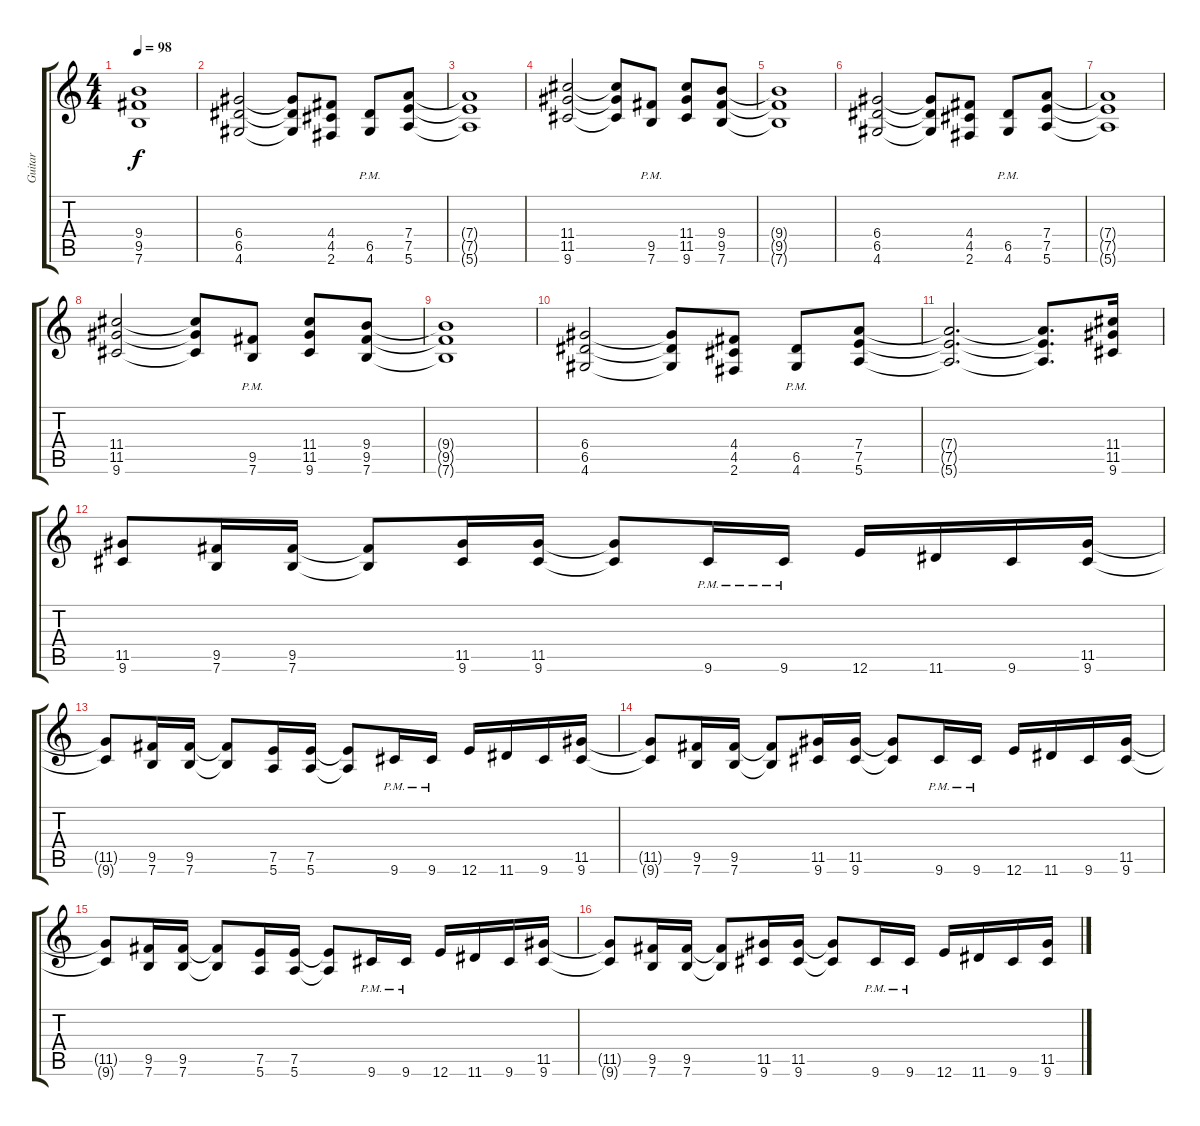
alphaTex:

\track ("Guitar" "Guitar") {instrument distortionguitar}
\staff {score tabs}
\tuning (E4 B3 G3 D3 A2 E2) {hide}
\ts (4 4)
\tempo 98
\clef g2
\ks c
(9.4{t} 9.5{t} 7.6{t}).1{dy f} |
(6.4 6.5 4.6).2 (6.4{t} 6.5{t} 4.6{t}).8 (4.4 4.5 2.6).8 (6.5{pm} 4.6{pm}).8 (7.4 7.5 5.6).8 |
(7.4{t} 7.5{t} 5.6{t}).1 |
(11.4 11.5 9.6).2 (11.4{t} 11.5{t} 9.6{t}).8 (9.5{pm} 7.6{pm}).8 (11.4 11.5 9.6).8 (9.4 9.5 7.6).8 |
(9.4{t} 9.5{t} 7.6{t}).1 |
(6.4 6.5 4.6).2 (6.4{t} 6.5{t} 4.6{t}).8 (4.4 4.5 2.6).8 (6.5{pm} 4.6{pm}).8 (7.4 7.5 5.6).8 |
(7.4{t} 7.5{t} 5.6{t}).1 |
(11.4 11.5 9.6).2 (11.4{t} 11.5{t} 9.6{t}).8 (9.5{pm} 7.6{pm}).8 (11.4 11.5 9.6).8 (9.4 9.5 7.6).8 |
(9.4{t} 9.5{t} 7.6{t}).1 |
(6.4 6.5 4.6).2 (6.4{t} 6.5{t} 4.6{t}).8 (4.4 4.5 2.6).8 (6.5{pm} 4.6{pm}).8 (7.4 7.5 5.6).8 |
(7.4{t} 7.5{t} 5.6{t}).2{d} (7.4{t} 7.5{t} 5.6{t}).8{d} (11.4 11.5 9.6).16 |
(11.5 9.6).8 (9.5 7.6).16 (9.5 7.6).16 (9.5{t} 7.6{t}).8 (11.5 9.6).16 (11.5 9.6).16 (11.5{t} 9.6{t}).8 9.6{pm}.16 9.6{pm}.16 12.6.16 11.6.16 9.6.16 (11.5 9.6).16 |
(11.5{t} 9.6{t}).8 (9.5 7.6).16 (9.5 7.6).16 (9.5{t} 7.6{t}).8 (7.5 5.6).16 (7.5 5.6).16 (7.5{t} 5.6{t}).8 9.6{pm}.16 9.6{pm}.16 12.6.16 11.6.16 9.6.16 (11.5 9.6).16 |
(11.5{t} 9.6{t}).8 (9.5 7.6).16 (9.5 7.6).16 (9.5{t} 7.6{t}).8 (11.5 9.6).16 (11.5 9.6).16 (11.5{t} 9.6{t}).8 9.6{pm}.16 9.6{pm}.16 12.6.16 11.6.16 9.6.16 (11.5 9.6).16 |
(11.5{t} 9.6{t}).8 (9.5 7.6).16 (9.5 7.6).16 (9.5{t} 7.6{t}).8 (7.5 5.6).16 (7.5 5.6).16 (7.5{t} 5.6{t}).8 9.6{pm}.16 9.6{pm}.16 12.6.16 11.6.16 9.6.16 (11.5 9.6).16 |
(11.5{t} 9.6{t}).8 (9.5 7.6).16 (9.5 7.6).16 (9.5{t} 7.6{t}).8 (11.5 9.6).16 (11.5 9.6).16 (11.5{t} 9.6{t}).8 9.6{pm}.16 9.6{pm}.16 12.6.16 11.6.16 9.6.16 (11.5 9.6).16
